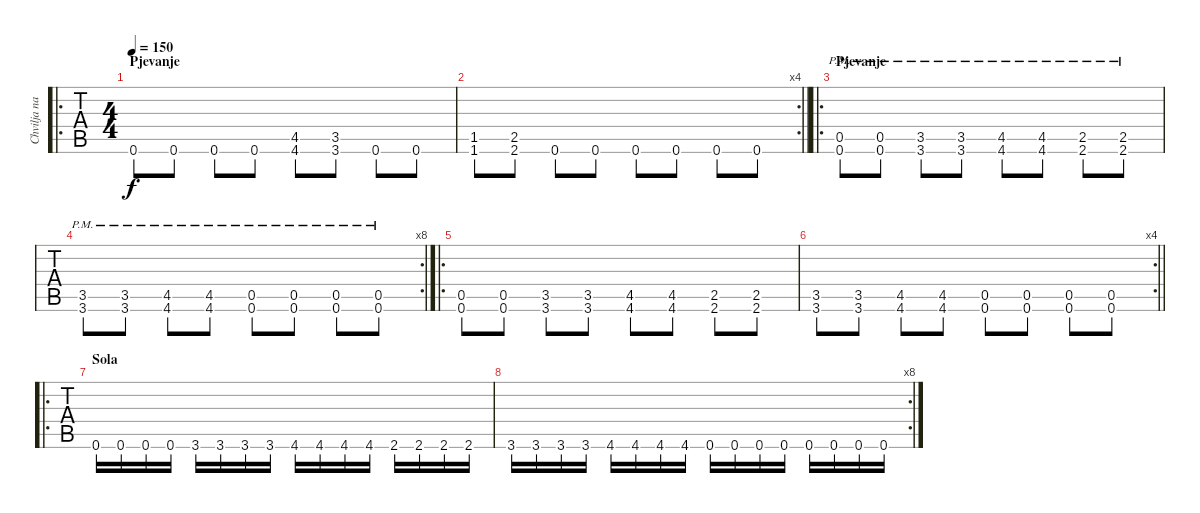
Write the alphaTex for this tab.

\track ("Chvilja na bulji - Miro" "Chvilja na") {instrument distortionguitar}
\staff {tabs}
\tuning (D4 A3 F3 C3 G2 C2) {hide}
\ro
\ts (4 4)
\section ("" "Pjevanje")
\tempo 150
\clef g2
\ks c
0.6.8{dy f} 0.6.8 0.6.8 0.6.8 (4.5 4.6).8 (3.5 3.6).8 0.6.8 0.6.8 |
\rc 4
\barLineRight lightlight
(1.5 1.6).8 (2.5 2.6).8 0.6.8 0.6.8 0.6.8 0.6.8 0.6.8 0.6.8 |
\ro
\section ("" "Pjevanje")
(0.5{pm} 0.6{pm}).8 (0.5{pm} 0.6{pm}).8 (3.5{pm} 3.6{pm}).8 (3.5{pm} 3.6{pm}).8 (4.5{pm} 4.6{pm}).8 (4.5{pm} 4.6{pm}).8 (2.5{pm} 2.6{pm}).8 (2.5{pm} 2.6{pm}).8 |
\rc 8
(3.5{pm} 3.6{pm}).8 (3.5{pm} 3.6{pm}).8 (4.5{pm} 4.6{pm}).8 (4.5{pm} 4.6{pm}).8 (0.5{pm} 0.6{pm}).8 (0.5{pm} 0.6{pm}).8 (0.5{pm} 0.6{pm}).8 (0.5{pm} 0.6{pm}).8 |
\ro
(0.5 0.6).8 (0.5 0.6).8 (3.5 3.6).8 (3.5 3.6).8 (4.5 4.6).8 (4.5 4.6).8 (2.5 2.6).8 (2.5 2.6).8 |
\rc 4
\barLineRight lightlight
(3.5 3.6).8 (3.5 3.6).8 (4.5 4.6).8 (4.5 4.6).8 (0.5 0.6).8 (0.5 0.6).8 (0.5 0.6).8 (0.5 0.6).8 |
\ro
\section ("" "Sola")
0.6.16 0.6.16 0.6.16 0.6.16 3.6.16 3.6.16 3.6.16 3.6.16 4.6.16 4.6.16 4.6.16 4.6.16 2.6.16 2.6.16 2.6.16 2.6.16 |
\rc 8
3.6.16 3.6.16 3.6.16 3.6.16 4.6.16 4.6.16 4.6.16 4.6.16 0.6.16 0.6.16 0.6.16 0.6.16 0.6.16 0.6.16 0.6.16 0.6.16
